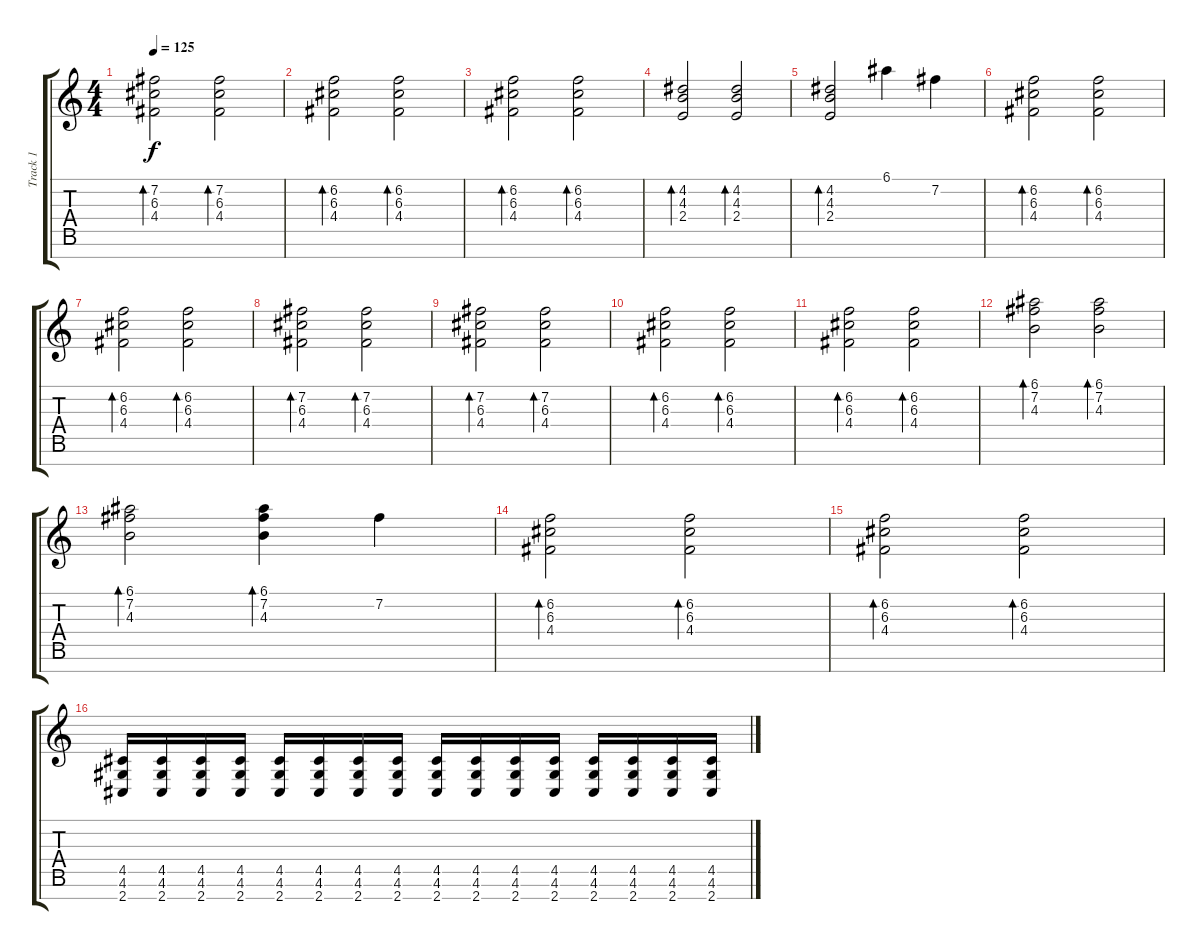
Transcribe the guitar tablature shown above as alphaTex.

\track ("Track 1" "Track 1") {instrument distortionguitar}
\staff {score tabs}
\tuning (E4 B3 G3 D3 A2 E2 B1) {hide}
\ts (4 4)
\tempo 125
\clef g2
\ks c
(7.2 6.3 4.4).2{bd 60 dy f} (7.2 6.3 4.4).2{bd 60} |
(6.2 6.3 4.4).2{bd 60} (6.2 6.3 4.4).2{bd 60} |
(6.2 6.3 4.4).2{bd 60} (6.2 6.3 4.4).2{bd 60} |
(4.2 4.3 2.4).2{bd 60} (4.2 4.3 2.4).2{bd 60} |
(4.2 4.3 2.4).2{bd 60} 6.1.4 7.2.4 |
(6.2 6.3 4.4).2{bd 60} (6.2 6.3 4.4).2{bd 60} |
(6.2 6.3 4.4).2{bd 60} (6.2 6.3 4.4).2{bd 60} |
(7.2 6.3 4.4).2{bd 60} (7.2 6.3 4.4).2{bd 60} |
(7.2 6.3 4.4).2{bd 60} (7.2 6.3 4.4).2{bd 60} |
(6.2 6.3 4.4).2{bd 60} (6.2 6.3 4.4).2{bd 60} |
(6.2 6.3 4.4).2{bd 60} (6.2 6.3 4.4).2{bd 60} |
(6.1 7.2 4.3).2{bd 60} (6.1 7.2 4.3).2{bd 60} |
(6.1 7.2 4.3).2{bd 60} (6.1 7.2 4.3).4{bd 60} 7.2.4 |
(6.2 6.3 4.4).2{bd 60} (6.2 6.3 4.4).2{bd 60} |
(6.2 6.3 4.4).2{bd 60} (6.2 6.3 4.4).2{bd 60} |
(4.5 4.6 2.7).16{instrument distortionguitar} (4.5 4.6 2.7).16 (4.5 4.6 2.7).16 (4.5 4.6 2.7).16 (4.5 4.6 2.7).16 (4.5 4.6 2.7).16 (4.5 4.6 2.7).16 (4.5 4.6 2.7).16 (4.5 4.6 2.7).16 (4.5 4.6 2.7).16 (4.5 4.6 2.7).16 (4.5 4.6 2.7).16 (4.5 4.6 2.7).16 (4.5 4.6 2.7).16 (4.5 4.6 2.7).16 (4.5 4.6 2.7).16
